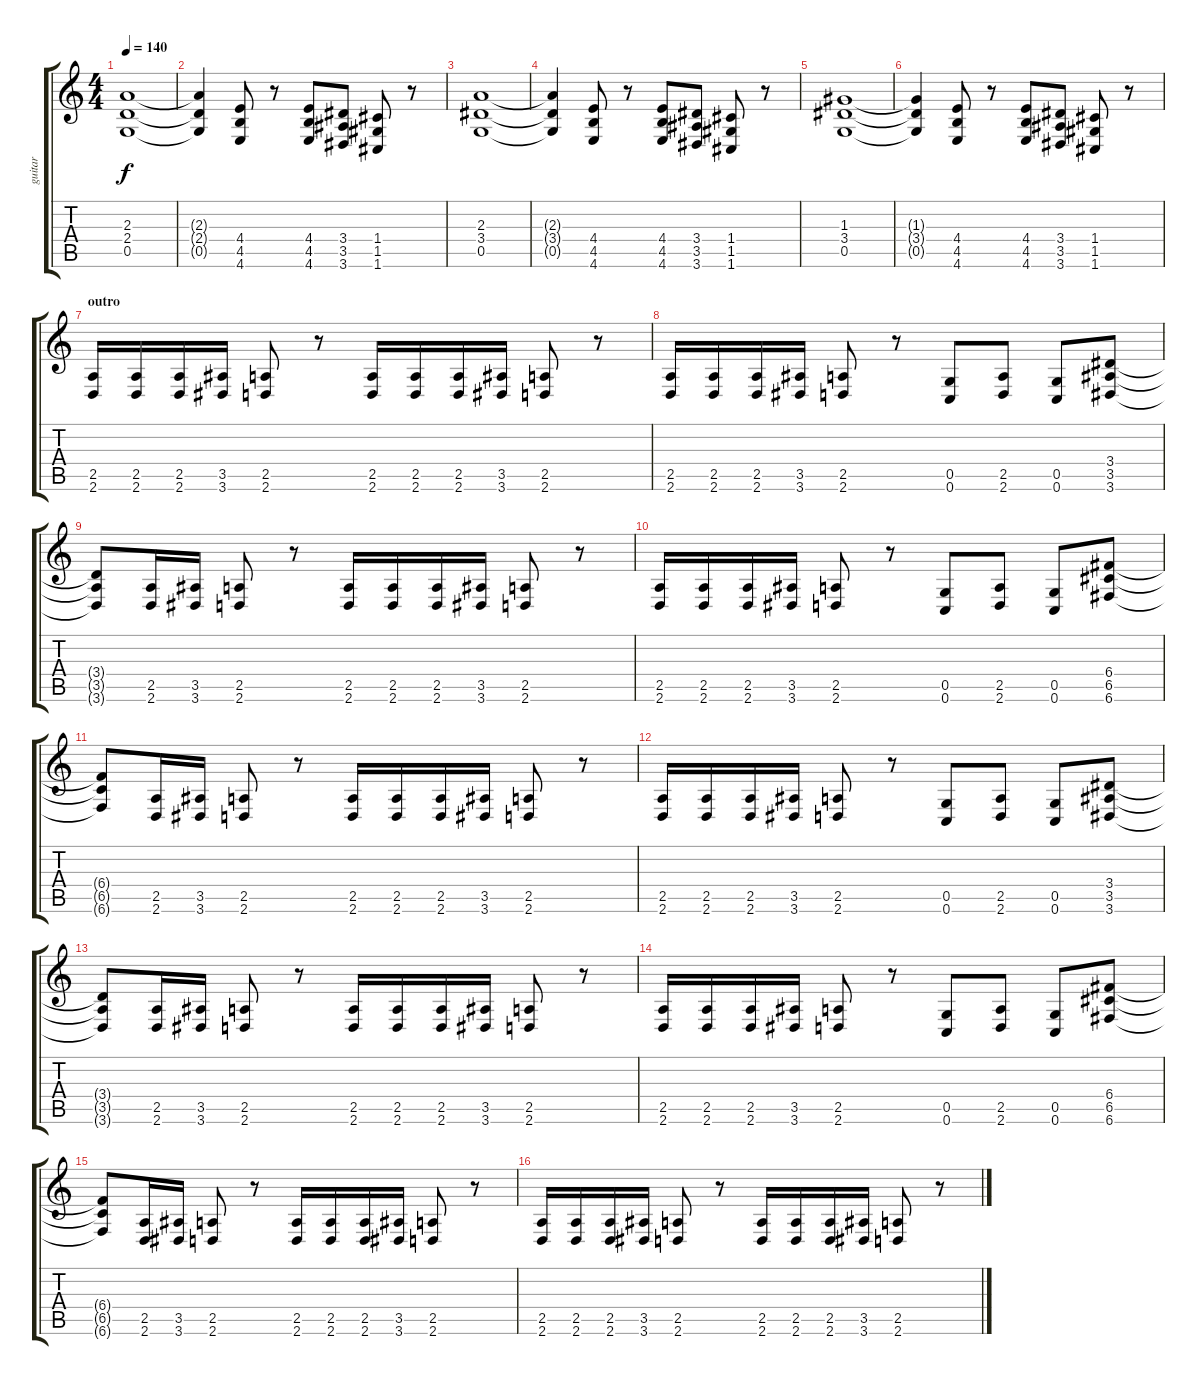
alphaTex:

\track ("guitar" "guitar") {instrument distortionguitar}
\staff {score tabs}
\tuning (E4 C4 G3 C3 G2 C2) {hide}
\ts (4 4)
\section ("" "")
\tempo 140
\clef g2
\ks c
(2.3 2.4 0.5).1{dy f} |
(2.3{t} 2.4{t} 0.5{t}).4 (4.4 4.5 4.6).8 r.8 (4.4 4.5 4.6).8 (3.4 3.5 3.6).8 (1.4 1.5 1.6).8 r.8 |
(2.3 3.4 0.5).1 |
(2.3{t} 3.4{t} 0.5{t}).4 (4.4 4.5 4.6).8 r.8 (4.4 4.5 4.6).8 (3.4 3.5 3.6).8 (1.4 1.5 1.6).8 r.8 |
(1.3 3.4 0.5).1 |
(1.3{t} 3.4{t} 0.5{t}).4 (4.4 4.5 4.6).8 r.8 (4.4 4.5 4.6).8 (3.4 3.5 3.6).8 (1.4 1.5 1.6).8 r.8 |
\section ("" "outro")
(2.5 2.6).16 (2.5 2.6).16 (2.5 2.6).16 (3.5 3.6).16 (2.5 2.6).8 r.8 (2.5 2.6).16 (2.5 2.6).16 (2.5 2.6).16 (3.5 3.6).16 (2.5 2.6).8 r.8 |
(2.5 2.6).16 (2.5 2.6).16 (2.5 2.6).16 (3.5 3.6).16 (2.5 2.6).8 r.8 (0.5 0.6).8 (2.5 2.6).8 (0.5 0.6).8 (3.4 3.5 3.6).8 |
(3.4{t} 3.5{t} 3.6{t}).8 (2.5 2.6).16 (3.5 3.6).16 (2.5 2.6).8 r.8 (2.5 2.6).16 (2.5 2.6).16 (2.5 2.6).16 (3.5 3.6).16 (2.5 2.6).8 r.8 |
(2.5 2.6).16 (2.5 2.6).16 (2.5 2.6).16 (3.5 3.6).16 (2.5 2.6).8 r.8 (0.5 0.6).8 (2.5 2.6).8 (0.5 0.6).8 (6.4 6.5 6.6).8 |
(6.4{t} 6.5{t} 6.6{t}).8 (2.5 2.6).16 (3.5 3.6).16 (2.5 2.6).8 r.8 (2.5 2.6).16 (2.5 2.6).16 (2.5 2.6).16 (3.5 3.6).16 (2.5 2.6).8 r.8 |
(2.5 2.6).16 (2.5 2.6).16 (2.5 2.6).16 (3.5 3.6).16 (2.5 2.6).8 r.8 (0.5 0.6).8 (2.5 2.6).8 (0.5 0.6).8 (3.4 3.5 3.6).8 |
(3.4{t} 3.5{t} 3.6{t}).8 (2.5 2.6).16 (3.5 3.6).16 (2.5 2.6).8 r.8 (2.5 2.6).16 (2.5 2.6).16 (2.5 2.6).16 (3.5 3.6).16 (2.5 2.6).8 r.8 |
(2.5 2.6).16 (2.5 2.6).16 (2.5 2.6).16 (3.5 3.6).16 (2.5 2.6).8 r.8 (0.5 0.6).8 (2.5 2.6).8 (0.5 0.6).8 (6.4 6.5 6.6).8 |
\section ("" "")
(6.4{t} 6.5{t} 6.6{t}).8 (2.5 2.6).16 (3.5 3.6).16 (2.5 2.6).8 r.8 (2.5 2.6).16 (2.5 2.6).16 (2.5 2.6).16 (3.5 3.6).16 (2.5 2.6).8 r.8 |
(2.5 2.6).16 (2.5 2.6).16 (2.5 2.6).16 (3.5 3.6).16 (2.5 2.6).8 r.8 (2.5 2.6).16 (2.5 2.6).16 (2.5 2.6).16 (3.5 3.6).16 (2.5 2.6).8 r.8
